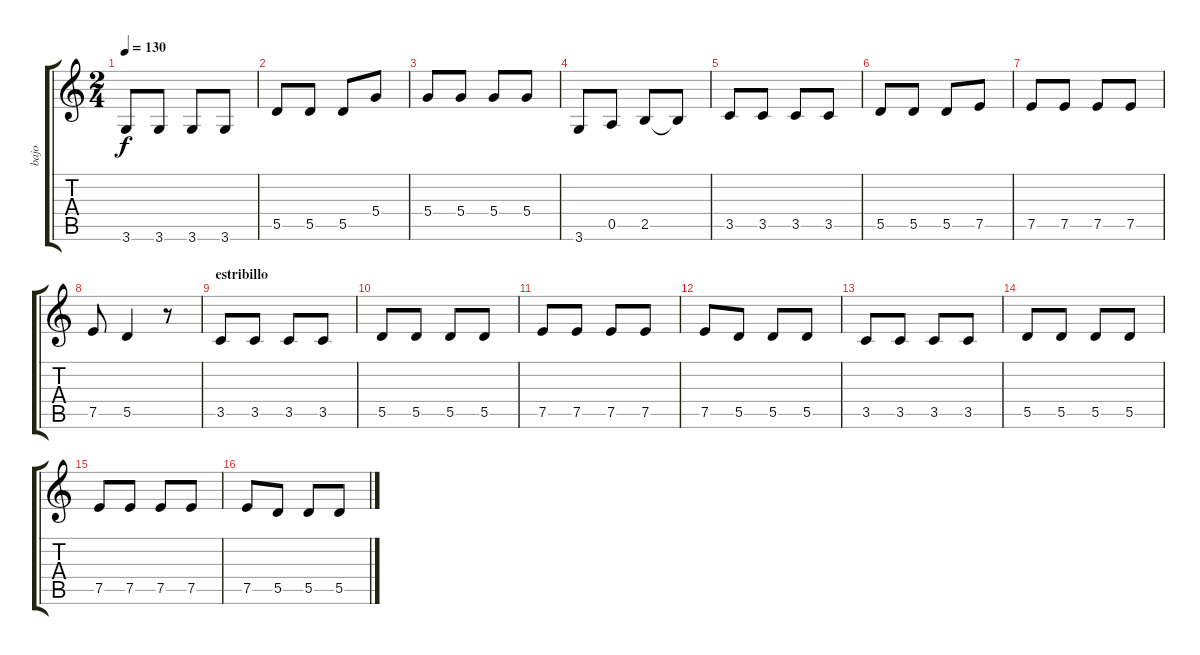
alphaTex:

\track ("bajo" "bajo") {instrument electricbassfinger}
\staff {score tabs}
\tuning (E4 B3 G3 D3 A2 E2) {hide}
\ts (2 4)
\tempo 130
\clef g2
\ks c
3.6.8{dy f} 3.6.8 3.6.8 3.6.8 |
5.5.8 5.5.8 5.5.8 5.4.8 |
5.4.8 5.4.8 5.4.8 5.4.8 |
3.6.8 0.5.8 2.5.8 2.5{t}.8 |
3.5.8 3.5.8 3.5.8 3.5.8 |
5.5.8 5.5.8 5.5.8 7.5.8 |
7.5.8 7.5.8 7.5.8 7.5.8 |
7.5.8 5.5.4 r.8 |
\section ("" "estribillo")
3.5.8 3.5.8 3.5.8 3.5.8 |
5.5.8 5.5.8 5.5.8 5.5.8 |
7.5.8 7.5.8 7.5.8 7.5.8 |
7.5.8 5.5.8 5.5.8 5.5.8 |
3.5.8 3.5.8 3.5.8 3.5.8 |
5.5.8 5.5.8 5.5.8 5.5.8 |
7.5.8 7.5.8 7.5.8 7.5.8 |
7.5.8 5.5.8 5.5.8 5.5.8
